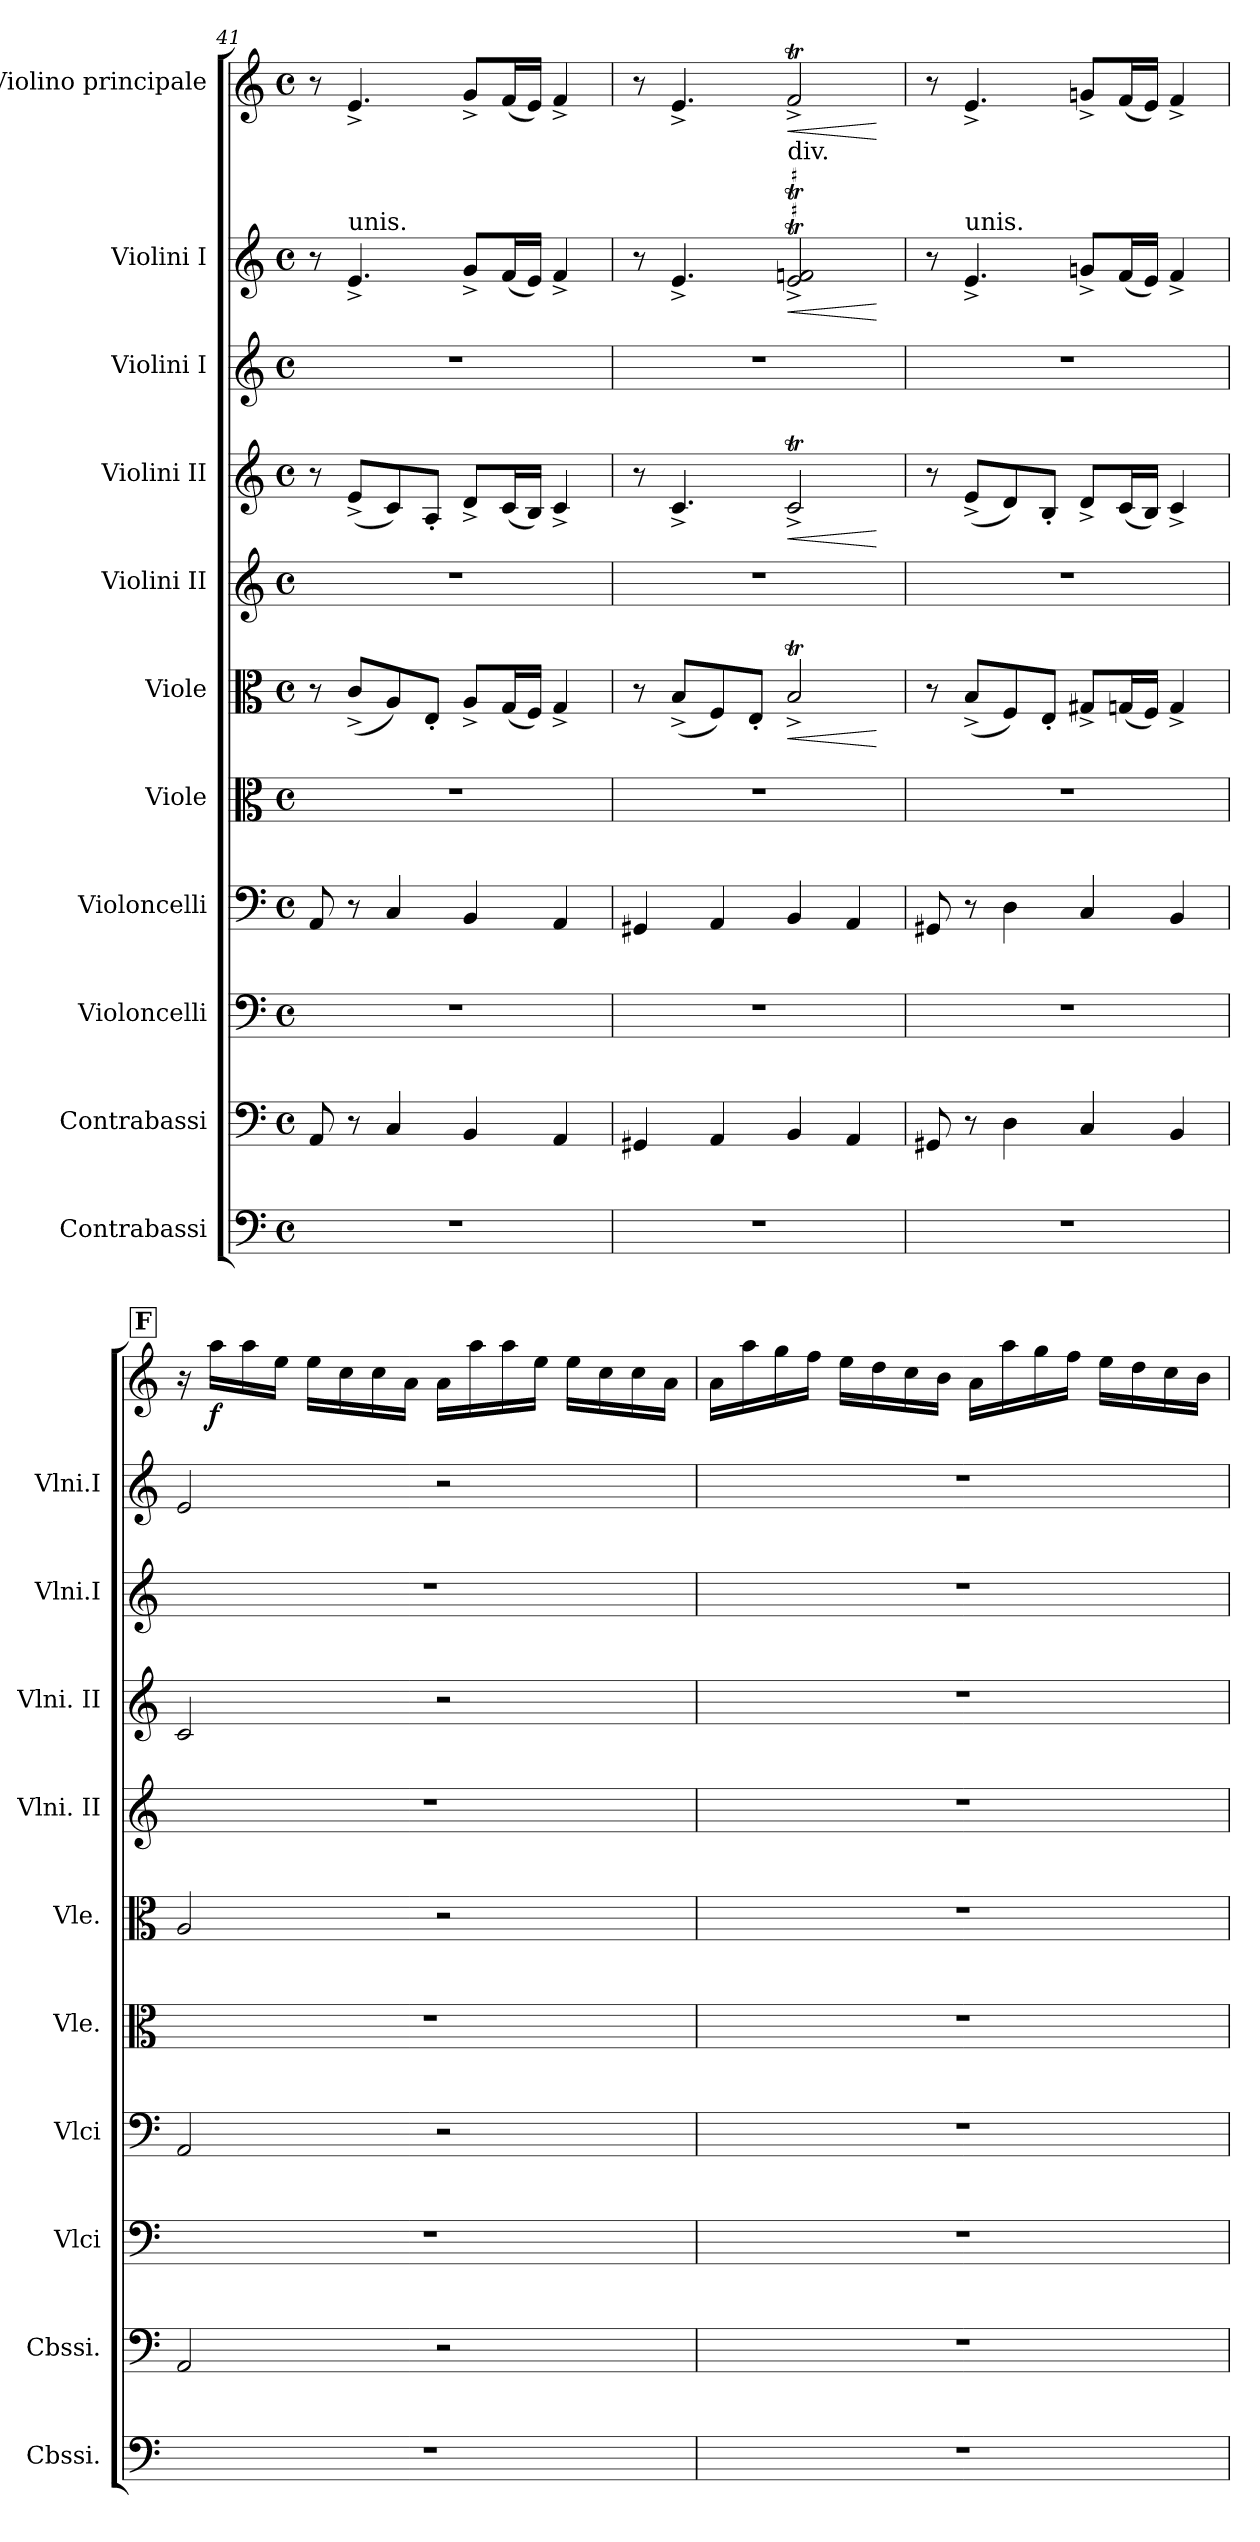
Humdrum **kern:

**kern	**kern	**kern	**kern	**kern	**kern	**dynam	**kern	**kern	**dynam	**kern	**kern	**dynam	**kern	**dynam
*part11	*part10	*part9	*part8	*part7	*part6	*part6	*part5	*part4	*part4	*part3	*part2	*part2	*part1	*part1
*staff11	*staff10	*staff9	*staff8	*staff7	*staff6	*staff6	*staff5	*staff4	*staff4	*staff3	*staff2	*staff2	*staff1	*staff1
*I"Contrabassi	*I"Contrabassi	*I"Violoncelli	*I"Violoncelli	*I"Viole	*I"Viole	*	*I"Violini II	*I"Violini II	*	*I"Violini I	*I"Violini I	*	*I"Violino principale	*
*I'Cbssi.	*I'Cbssi.	*I'Vlci	*I'Vlci	*I'Vle.	*I'Vle.	*	*I'Vlni. II	*I'Vlni. II	*	*I'Vlni.I	*I'Vlni.I	*	*	*
*clefF4	*clefF4	*clefF4	*clefF4	*clefC3	*clefC3	*	*clefG2	*clefG2	*	*clefG2	*clefG2	*	*clefG2	*
*ITrd7c12	*ITrd7c12	*	*	*	*	*	*	*	*	*	*	*	*	*
*k[]	*k[]	*k[]	*k[]	*k[]	*k[]	*	*k[]	*k[]	*	*k[]	*k[]	*	*k[]	*
*M4/4	*M4/4	*M4/4	*M4/4	*M4/4	*M4/4	*	*M4/4	*M4/4	*	*M4/4	*M4/4	*	*M4/4	*
*met(c)	*met(c)	*met(c)	*met(c)	*met(c)	*met(c)	*	*met(c)	*met(c)	*	*met(c)	*met(c)	*	*met(c)	*
=41	=41	=41	=41	=41	=41	=41	=41	=41	=41	=41	=41	=41	=41	=41
1r	8AAA/	1r	8AA/	1r	8r	.	1r	8r	.	1r	8r	.	8r	.
!	!	!	!	!	!	!	!	!	!	!	!LO:TX:a:t=unis.	!	!	!
.	8r	.	8r	.	(<8c^/L	.	.	(<8e^/L	.	.	4.e^/	.	4.e^/	.
.	4CC/	.	4C/	.	8A/)	.	.	8c/)	.	.	.	.	.	.
.	.	.	.	.	8E'/J	.	.	8A'/J	.	.	.	.	.	.
.	4BBB/	.	4BB/	.	8A^/L	.	.	8d^/L	.	.	8g^/L	.	8g^/L	.
.	.	.	.	.	(<16G/L	.	.	(<16c/L	.	.	(<16f/L	.	(<16f/L	.
.	.	.	.	.	16F/JJ)	.	.	16B/JJ)	.	.	16e/JJ)	.	16e/JJ)	.
.	4AAA/	.	4AA/	.	4G^/	.	.	4c^/	.	.	4f^/	.	4f^/	.
=42	=42	=42	=42	=42	=42	=42	=42	=42	=42	=42	=42	=42	=42	=42
1r	4GGG#X/	1r	4GG#X/	1r	8r	.	1r	8r	.	1r	8r	.	8r	.
.	.	.	.	.	(<8B^/L	.	.	4.c^/	.	.	4.e^/	.	4.e^/	.
.	4AAA/	.	4AA/	.	8F/)	.	.	.	.	.	.	.	.	.
.	.	.	.	.	8E'/J	.	.	.	.	.	.	.	.	.
!	!	!	!	!	!	!	!	!	!	!	!LO:TX:a:t=div.	!	!	!
!	!	!	!	!	!	!LO:HP:b	!	!	!LO:HP:b	!	!	!LO:HP:b	!	!LO:HP:b
.	4BBB/	.	4BB/	.	2Bt^/	<	.	2cT^/	<	.	2e/T^ 2f/T^	<	2fT^/	<
.	4AAA/	.	4AA/	.	.	.	.	.	.	.	.	.	.	.
.	.	.	.	.	.	[	.	.	[	.	.	[	.	[
=43	=43	=43	=43	=43	=43	=43	=43	=43	=43	=43	=43	=43	=43	=43
1r	8GGG#X/	1r	8GG#X/	1r	8r	.	1r	8r	.	1r	8r	.	8r	.
!	!	!	!	!	!	!	!	!	!	!	!LO:TX:a:t=unis.	!	!	!
.	8r	.	8r	.	(<8B^/L	.	.	(<8e^/L	.	.	4.e^/	.	4.e^/	.
.	4DD\	.	4D\	.	8F/)	.	.	8d/)	.	.	.	.	.	.
.	.	.	.	.	8E'/J	.	.	8B'/J	.	.	.	.	.	.
.	4CC/	.	4C/	.	8G#X^/L	.	.	8d^/L	.	.	8gn^/L	.	8gn^/L	.
.	.	.	.	.	(<16Gn/L	.	.	(<16c/L	.	.	(<16f/L	.	(<16f/L	.
.	.	.	.	.	16F/JJ)	.	.	16B/JJ)	.	.	16e/JJ)	.	16e/JJ)	.
.	4BBB/	.	4BB/	.	4G^/	.	.	4c^/	.	.	4f^/	.	4f^/	.
!!LO:REH:place=s1:a:B:fs=14:t=F
=44	=44	=44	=44	=44	=44	=44	=44	=44	=44	=44	=44	=44	=44	=44
1r	2AAA/	1r	2AA/	1r	2A/	.	1r	2c/	.	1r	2e/	.	16r	.
!	!	!	!	!	!	!	!	!	!	!	!	!	!	!LO:DY:b
.	.	.	.	.	.	.	.	.	.	.	.	.	16aa\LL	f
.	.	.	.	.	.	.	.	.	.	.	.	.	16aa\	.
.	.	.	.	.	.	.	.	.	.	.	.	.	16ee\JJ	.
.	.	.	.	.	.	.	.	.	.	.	.	.	16ee\LL	.
.	.	.	.	.	.	.	.	.	.	.	.	.	16cc\	.
.	.	.	.	.	.	.	.	.	.	.	.	.	16cc\	.
.	.	.	.	.	.	.	.	.	.	.	.	.	16a\JJ	.
.	2r	.	2r	.	2r	.	.	2r	.	.	2r	.	16a\LL	.
.	.	.	.	.	.	.	.	.	.	.	.	.	16aa\	.
.	.	.	.	.	.	.	.	.	.	.	.	.	16aa\	.
.	.	.	.	.	.	.	.	.	.	.	.	.	16ee\JJ	.
.	.	.	.	.	.	.	.	.	.	.	.	.	16ee\LL	.
.	.	.	.	.	.	.	.	.	.	.	.	.	16cc\	.
.	.	.	.	.	.	.	.	.	.	.	.	.	16cc\	.
.	.	.	.	.	.	.	.	.	.	.	.	.	16a\JJ	.
!!LO:PB:g=z
=45	=45	=45	=45	=45	=45	=45	=45	=45	=45	=45	=45	=45	=45	=45
1r	1r	1r	1r	1r	1r	.	1r	1r	.	1r	1r	.	16a\LL	.
.	.	.	.	.	.	.	.	.	.	.	.	.	16aa\	.
.	.	.	.	.	.	.	.	.	.	.	.	.	16gg\	.
.	.	.	.	.	.	.	.	.	.	.	.	.	16ff\JJ	.
.	.	.	.	.	.	.	.	.	.	.	.	.	16ee\LL	.
.	.	.	.	.	.	.	.	.	.	.	.	.	16dd\	.
.	.	.	.	.	.	.	.	.	.	.	.	.	16cc\	.
.	.	.	.	.	.	.	.	.	.	.	.	.	16b\JJ	.
.	.	.	.	.	.	.	.	.	.	.	.	.	16a\LL	.
.	.	.	.	.	.	.	.	.	.	.	.	.	16aa\	.
.	.	.	.	.	.	.	.	.	.	.	.	.	16gg\	.
.	.	.	.	.	.	.	.	.	.	.	.	.	16ff\JJ	.
.	.	.	.	.	.	.	.	.	.	.	.	.	16ee\LL	.
.	.	.	.	.	.	.	.	.	.	.	.	.	16dd\	.
.	.	.	.	.	.	.	.	.	.	.	.	.	16cc\	.
.	.	.	.	.	.	.	.	.	.	.	.	.	16b\JJ	.
=	=	=	=	=	=	=	=	=	=	=	=	=	=	=
*-	*-	*-	*-	*-	*-	*-	*-	*-	*-	*-	*-	*-	*-	*-
